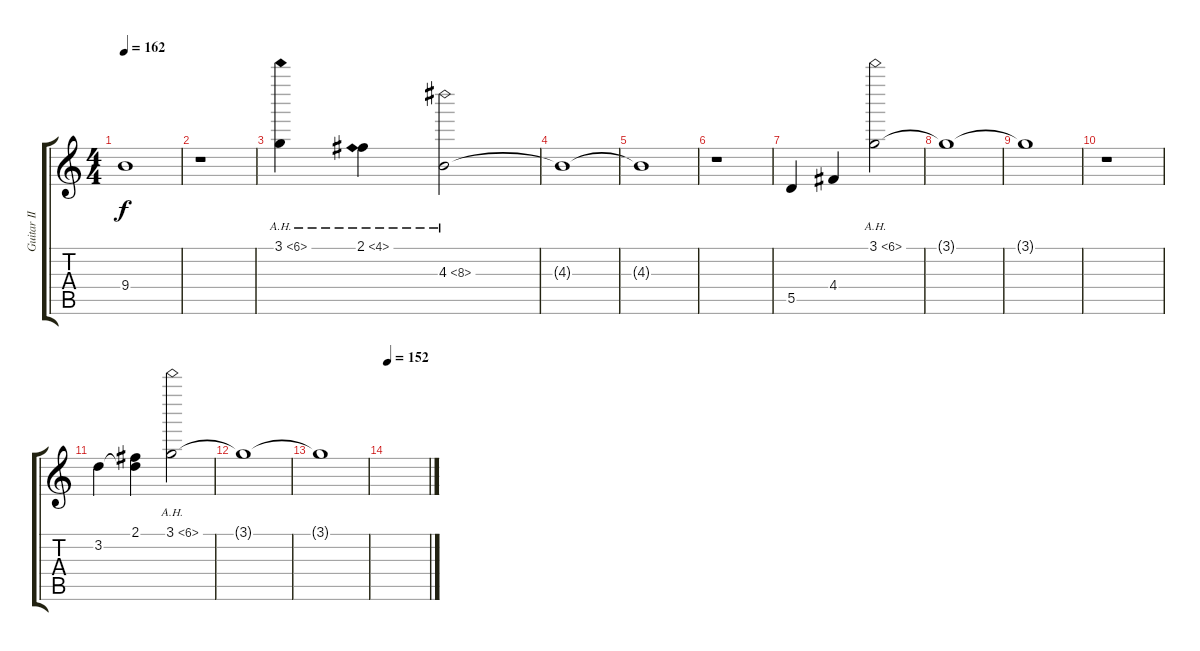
\track ("Guitar II" "Guitar II") {instrument overdrivenguitar}
\staff {score tabs}
\tuning (E4 B3 G3 D3 A2 E2) {hide}
\ts (4 4)
\tempo 162
\clef g2
\ks c
9.4{t}.1{dy f} |
r.1 |
3.1{ah 3}.4 2.1{ah 2}.4 4.3{ah 4}.2 |
4.3{t}.1 |
4.3{t}.1 |
r.1 |
5.5.4 4.4.4 3.1{ah 3}.2 |
3.1{t}.1 |
3.1{t}.1 |
r.1 |
3.2.4 (2.1 3.2{t}).4 3.1{ah 3}.2 |
3.1{t}.1 |
3.1{t}.1 |
\tempo 152
